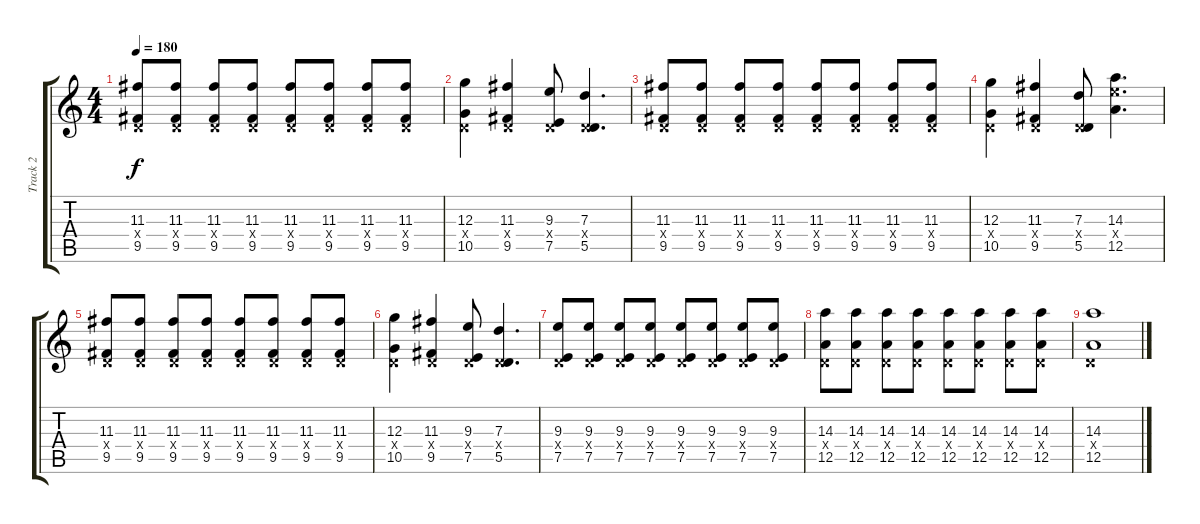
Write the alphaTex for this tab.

\track ("Track 2" "Track 2") {instrument overdrivenguitar}
\staff {score tabs}
\tuning (E4 B3 G3 D3 A2 E2) {hide}
\ts (4 4)
\tempo 180
\clef g2
\ks c
(11.3 0.4{x} 9.5).8{dy f} (11.3 0.4{x} 9.5).8 (11.3 0.4{x} 9.5).8 (11.3 0.4{x} 9.5).8 (11.3 0.4{x} 9.5).8 (11.3 0.4{x} 9.5).8 (11.3 0.4{x} 9.5).8 (11.3 0.4{x} 9.5).8 |
(12.3 0.4{x} 10.5).4 (11.3 0.4{x} 9.5).4 (9.3 0.4{x} 7.5).8 (7.3 0.4{x} 5.5).4{d} |
(11.3 0.4{x} 9.5).8 (11.3 0.4{x} 9.5).8 (11.3 0.4{x} 9.5).8 (11.3 0.4{x} 9.5).8 (11.3 0.4{x} 9.5).8 (11.3 0.4{x} 9.5).8 (11.3 0.4{x} 9.5).8 (11.3 0.4{x} 9.5).8 |
(12.3 0.4{x} 10.5).4 (11.3 0.4{x} 9.5).4 (7.3 0.4{x} 5.5).8 (14.3 14.4{x} 12.5).4{d} |
(11.3 0.4{x} 9.5).8 (11.3 0.4{x} 9.5).8 (11.3 0.4{x} 9.5).8 (11.3 0.4{x} 9.5).8 (11.3 0.4{x} 9.5).8 (11.3 0.4{x} 9.5).8 (11.3 0.4{x} 9.5).8 (11.3 0.4{x} 9.5).8 |
(12.3 0.4{x} 10.5).4 (11.3 0.4{x} 9.5).4 (9.3 0.4{x} 7.5).8 (7.3 0.4{x} 5.5).4{d} |
(9.3 0.4{x} 7.5).8 (9.3 0.4{x} 7.5).8 (9.3 0.4{x} 7.5).8 (9.3 0.4{x} 7.5).8 (9.3 0.4{x} 7.5).8 (9.3 0.4{x} 7.5).8 (9.3 0.4{x} 7.5).8 (9.3 0.4{x} 7.5).8 |
(14.3 0.4{x} 12.5).8 (14.3 0.4{x} 12.5).8 (14.3 0.4{x} 12.5).8 (14.3 0.4{x} 12.5).8 (14.3 0.4{x} 12.5).8 (14.3 0.4{x} 12.5).8 (14.3 0.4{x} 12.5).8 (14.3 0.4{x} 12.5).8 |
(14.3 0.4{x} 12.5).1
